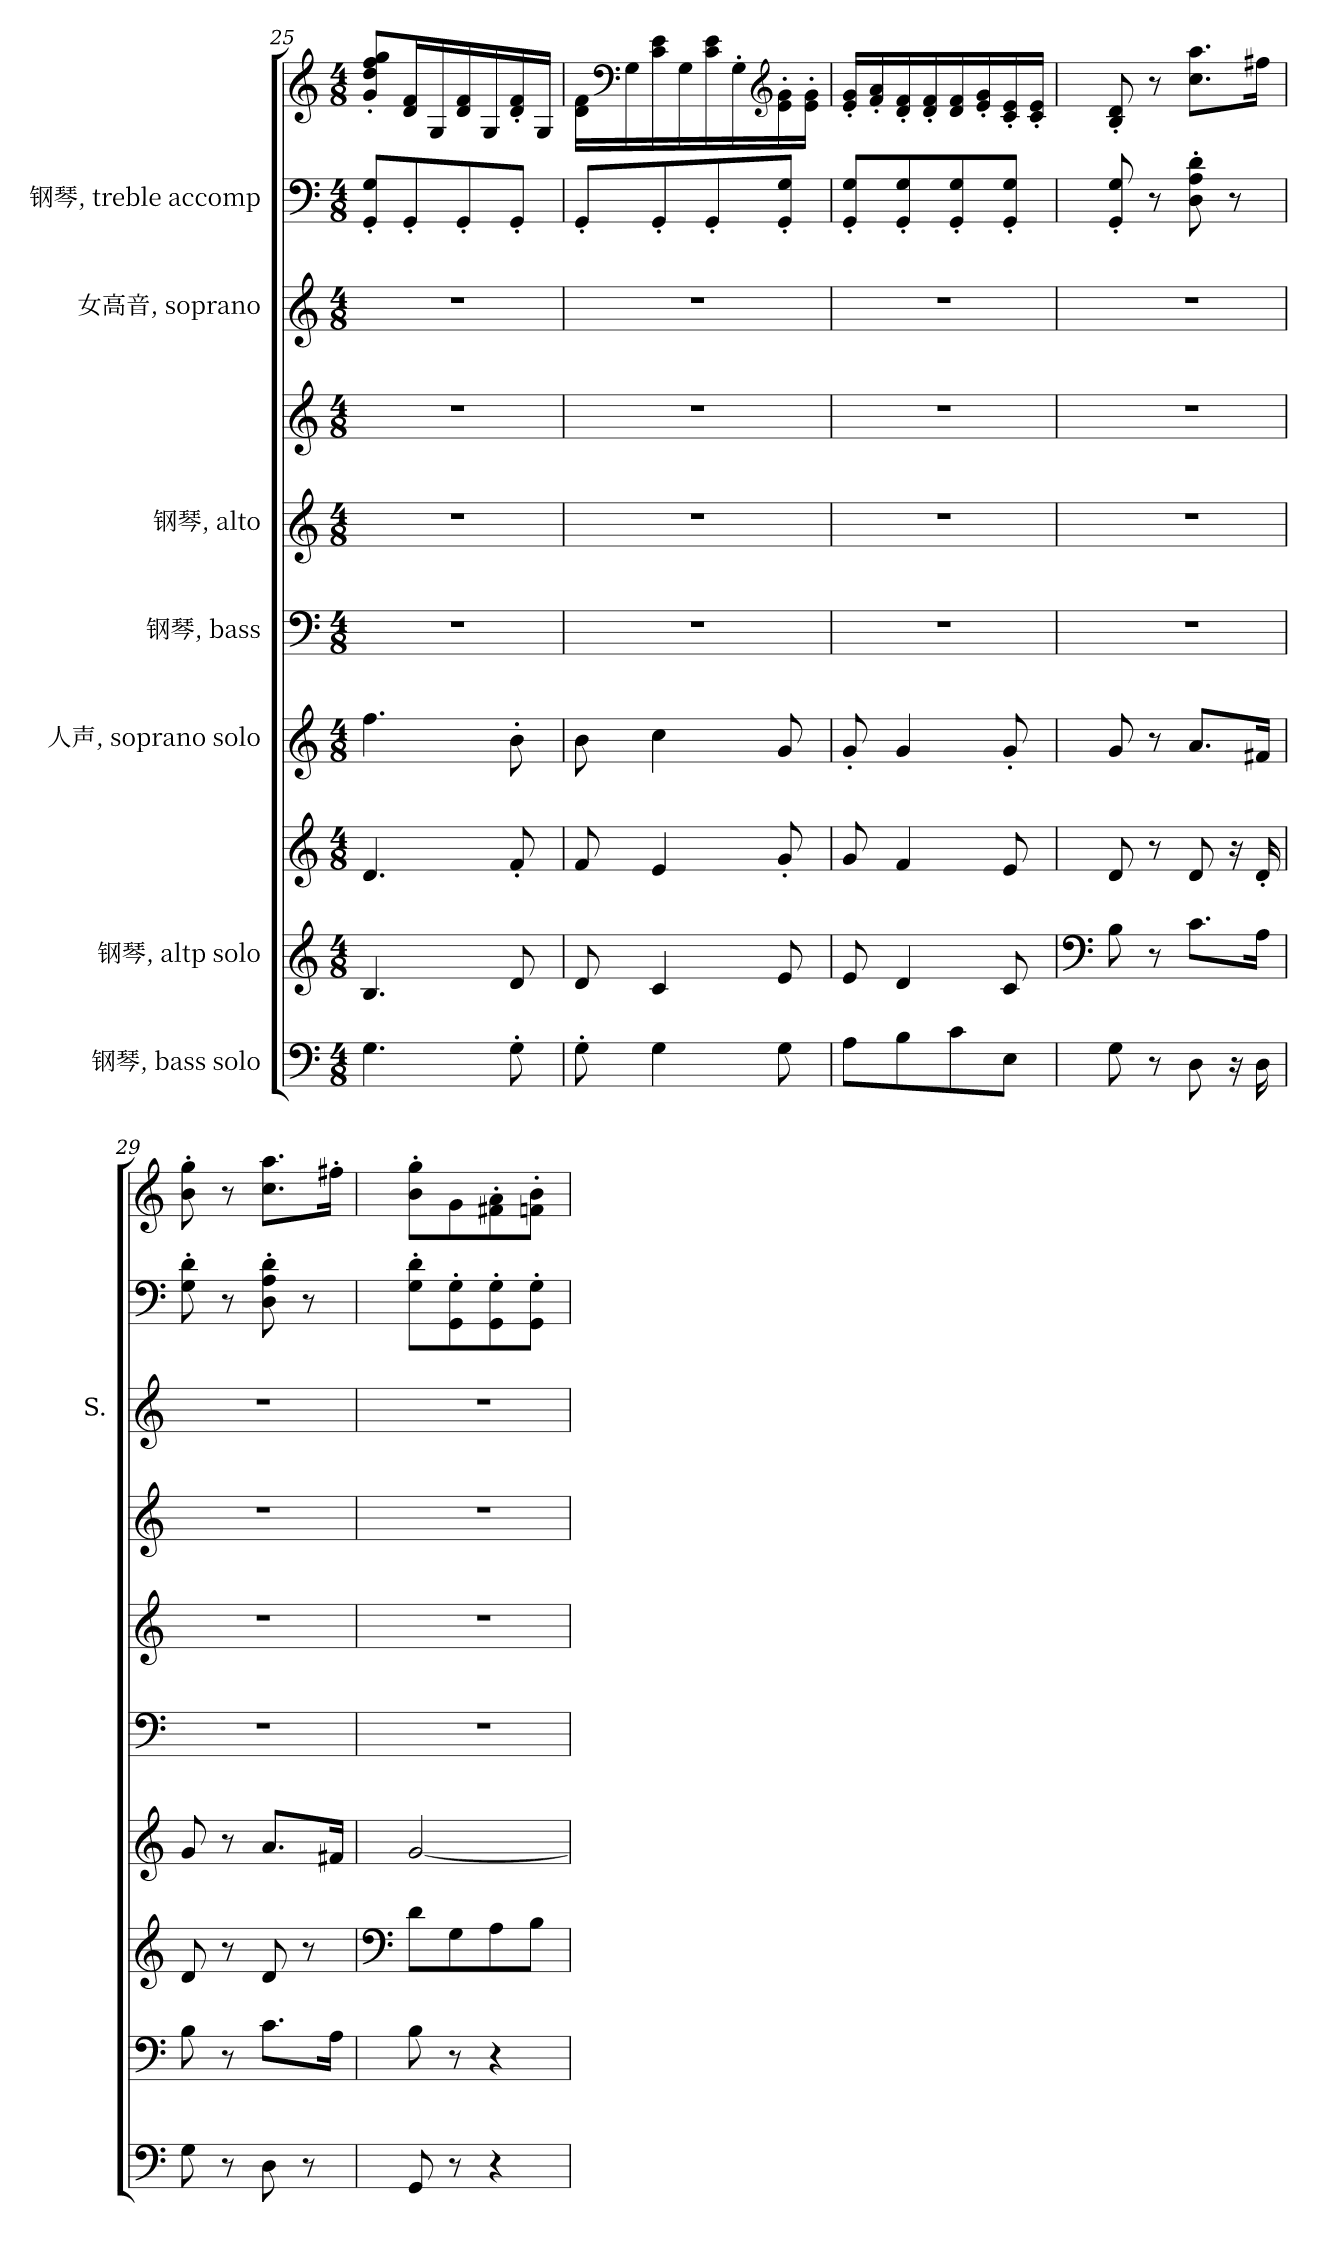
**kern	**kern	**kern	**kern	**kern	**kern	**kern	**kern	**kern	**kern
*part7	*part6	*part6	*part5	*part4	*part3	*part3	*part2	*part1	*part1
*staff10	*staff9	*staff8	*staff7	*staff6	*staff5	*staff4	*staff3	*staff2	*staff1
*I"钢琴, bass solo	*I"钢琴, altp solo	*	*I"人声, soprano solo	*I"钢琴, bass	*I"钢琴, alto	*	*I"女高音, soprano	*I"钢琴, treble accomp	*
*	*	*	*	*	*	*	*I'S.	*	*
!!LO:PB:g=z
*clefF4	*clefG2	*clefG2	*clefG2	*clefF4	*clefG2	*clefG2	*clefG2	*clefF4	*clefG2
*k[]	*k[]	*k[]	*k[]	*k[]	*k[]	*k[]	*k[]	*k[]	*k[]
*M4/8	*M4/8	*M4/8	*M4/8	*M4/8	*M4/8	*M4/8	*M4/8	*M4/8	*M4/8
=25	=25	=25	=25	=25	=25	=25	=25	=25	=25
4.G\	4.B/	4.d/	4.ff\	2r	2r	2r	2r	8GG/' 8G/'L	8g/' 8dd/' 8ff/' 8gg/'L
.	.	.	.	.	.	.	.	8GG'/	16d/ 16f/L
.	.	.	.	.	.	.	.	.	16G/
.	.	.	.	.	.	.	.	8GG'/	16d/ 16f/
.	.	.	.	.	.	.	.	.	16G/
8G'\	8d/	8f'/	8b'\	.	.	.	.	8GG'/J	16d/' 16f/'
.	.	.	.	.	.	.	.	.	16G/JJ
=26	=26	=26	=26	=26	=26	=26	=26	=26	=26
8G'\	8d/	8f/	8b\	2r	2r	2r	2r	8GG'/L	16d\ 16f\LL
*	*	*	*	*	*	*	*	*	*clefF4
.	.	.	.	.	.	.	.	.	16G\
4G\	4c/	4e/	4cc\	.	.	.	.	8GG'/	16c\ 16e\
.	.	.	.	.	.	.	.	.	16G\
.	.	.	.	.	.	.	.	8GG'/	16c\ 16e\
.	.	.	.	.	.	.	.	.	16G'\
*	*	*	*	*	*	*	*	*	*clefG2
8G\	8e/	8g'/	8g/	.	.	.	.	8GG/' 8G/'J	16e\' 16g\'
.	.	.	.	.	.	.	.	.	16e\' 16g\'JJ
=27	=27	=27	=27	=27	=27	=27	=27	=27	=27
8A\L	8e/	8g/	8g'/	2r	2r	2r	2r	8GG/' 8G/'L	16e/' 16g/'LL
.	.	.	.	.	.	.	.	.	16f/' 16a/'
8B\	4d/	4f/	4g/	.	.	.	.	8GG/' 8G/'	16d/' 16f/'
.	.	.	.	.	.	.	.	.	16d/' 16f/'
8c\	.	.	.	.	.	.	.	8GG/' 8G/'	16d/ 16f/
.	.	.	.	.	.	.	.	.	16e/' 16g/'
8E\J	8c/	8e/	8g'/	.	.	.	.	8GG/' 8G/'J	16c/' 16e/'
.	.	.	.	.	.	.	.	.	16c/' 16e/'JJ
=28	=28	=28	=28	=28	=28	=28	=28	=28	=28
*	*clefF4	*	*	*	*	*	*	*	*
8G\	8B\	8d/	8g/	2r	2r	2r	2r	8GG/' 8G/'	8B/' 8d/'
8r	8r	8r	8r	.	.	.	.	8r	8r
8D\	8.c\L	8d/	8.a/L	.	.	.	.	8D\' 8A\' 8d\'	8.cc\ 8.aa\L
16r	.	16r	.	.	.	.	.	8r	.
16D\	16A\Jk	16d'/	16f#X/Jk	.	.	.	.	.	16ff#X\Jk
!!LO:PB:g=z
=29	=29	=29	=29	=29	=29	=29	=29	=29	=29
8G\	8B\	8d/	8g/	2r	2r	2r	2r	8G\' 8d\'	8b\' 8gg\'
8r	8r	8r	8r	.	.	.	.	8r	8r
8D\	8.c\L	8d/	8.a/L	.	.	.	.	8D\' 8A\' 8d\'	8.cc\ 8.aa\L
8r	.	8r	.	.	.	.	.	8r	.
.	16A\Jk	.	16f#X/Jk	.	.	.	.	.	16ff#X'\Jk
=30	=30	=30	=30	=30	=30	=30	=30	=30	=30
*	*	*clefF4	*	*	*	*	*	*	*
8GG/	8B\	8d\L	[2g/	2r	2r	2r	2r	8G\' 8d\'L	8b\' 8gg\'L
8r	8r	8G\	.	.	.	.	.	8GG\' 8G\'	8g\
4r	4r	8A\	.	.	.	.	.	8GG\' 8G\'	8f#X\' 8a\'
.	.	8B\J	.	.	.	.	.	8GG\' 8G\'J	8fn\' 8b\'J
=	=	=	=	=	=	=	=	=	=
*-	*-	*-	*-	*-	*-	*-	*-	*-	*-
